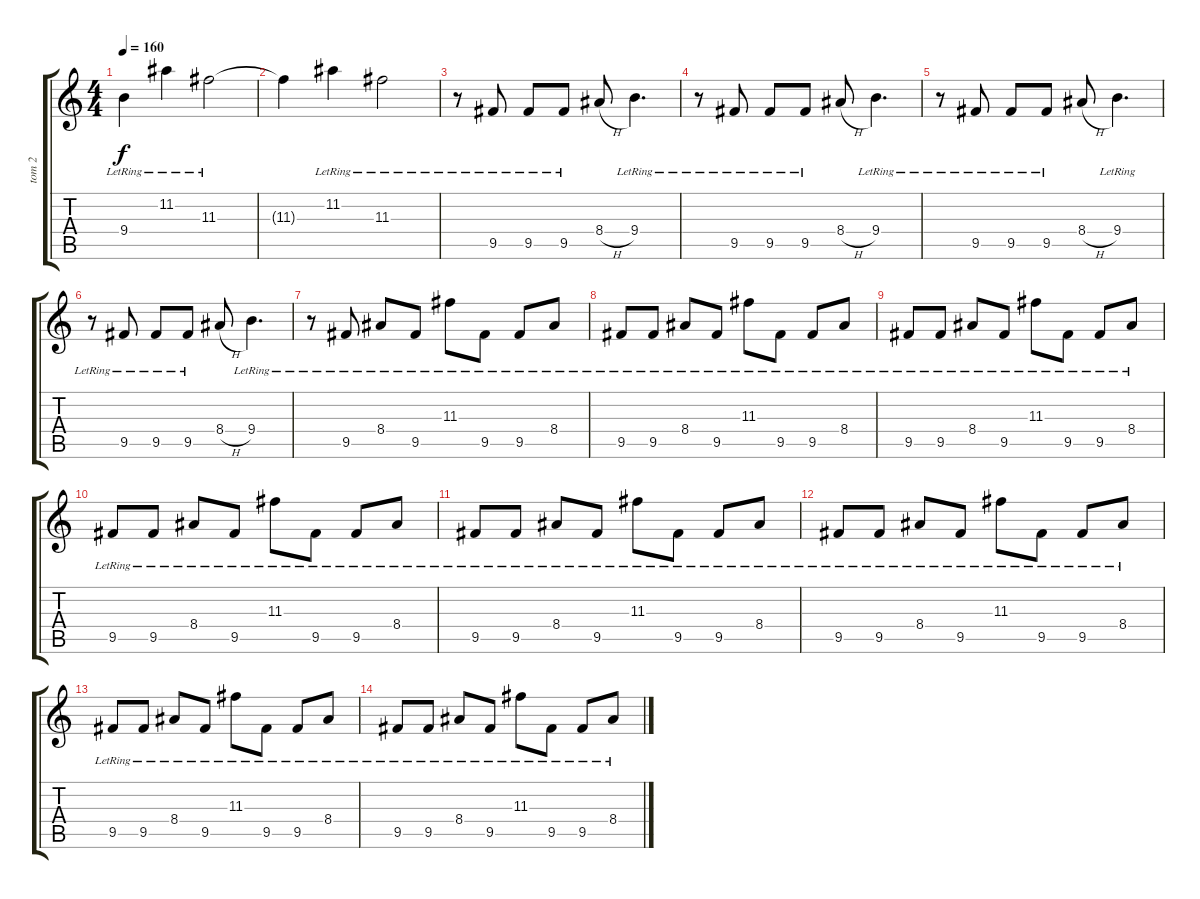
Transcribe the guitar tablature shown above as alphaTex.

\track ("tom 2" "tom 2") {instrument electricguitarclean}
\staff {score tabs}
\tuning (E4 B3 G3 D3 A2 E2) {hide}
\ts (4 4)
\tempo 160
\clef g2
\ks c
9.4{lr}.4{dy f} 11.2{lr}.4 11.3{lr}.2 |
11.3{t}.4 11.2{lr}.4 11.3{lr}.2 |
r.8 9.5{lr}.8 9.5{lr}.8 9.5{lr}.8 8.4{h}.8 9.4{lr}.4{d} |
r.8 9.5{lr}.8 9.5{lr}.8 9.5{lr}.8 8.4{h}.8 9.4{lr}.4{d} |
r.8 9.5{lr}.8 9.5{lr}.8 9.5{lr}.8 8.4{h}.8 9.4{lr}.4{d} |
r.8 9.5{lr}.8 9.5{lr}.8 9.5{lr}.8 8.4{h}.8 9.4{lr}.4{d} |
r.8 9.5{lr}.8 8.4{lr}.8 9.5{lr}.8 11.3{lr}.8 9.5{lr}.8 9.5{lr}.8 8.4{lr}.8 |
9.5{lr}.8 9.5{lr}.8 8.4{lr}.8 9.5{lr}.8 11.3{lr}.8 9.5{lr}.8 9.5{lr}.8 8.4{lr}.8 |
9.5{lr}.8 9.5{lr}.8 8.4{lr}.8 9.5{lr}.8 11.3{lr}.8 9.5{lr}.8 9.5{lr}.8 8.4{lr}.8 |
9.5{lr}.8 9.5{lr}.8 8.4{lr}.8 9.5{lr}.8 11.3{lr}.8 9.5{lr}.8 9.5{lr}.8 8.4{lr}.8 |
9.5{lr}.8 9.5{lr}.8 8.4{lr}.8 9.5{lr}.8 11.3{lr}.8 9.5{lr}.8 9.5{lr}.8 8.4{lr}.8 |
9.5{lr}.8 9.5{lr}.8 8.4{lr}.8 9.5{lr}.8 11.3{lr}.8 9.5{lr}.8 9.5{lr}.8 8.4{lr}.8 |
9.5{lr}.8 9.5{lr}.8 8.4{lr}.8 9.5{lr}.8 11.3{lr}.8 9.5{lr}.8 9.5{lr}.8 8.4{lr}.8 |
9.5{lr}.8 9.5{lr}.8 8.4{lr}.8 9.5{lr}.8 11.3{lr}.8 9.5{lr}.8 9.5{lr}.8 8.4{lr}.8
